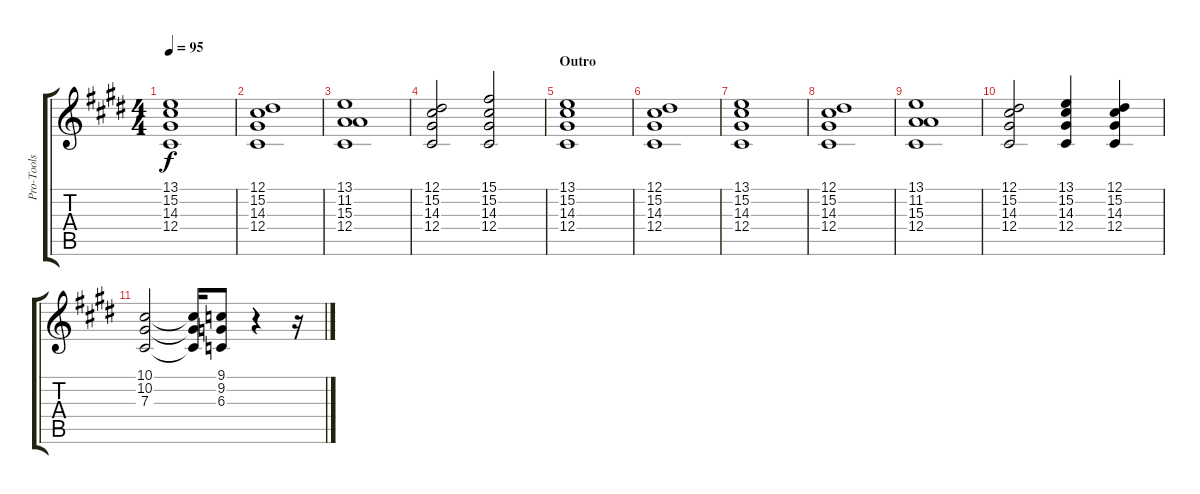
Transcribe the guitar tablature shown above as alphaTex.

\track ("Pro-Tools" "Pro-Tools") {instrument choiraahs}
\staff {score tabs}
\tuning (Eb4 Bb3 Gb3 Db3 Ab2 Eb2) {hide}
\ts (4 4)
\tempo 95
\clef g2
\ks c#minor
(13.1 15.2 14.3 12.4).1{dy f} |
(12.1 15.2 14.3 12.4).1 |
(13.1 11.2 15.3 12.4).1 |
(12.1 15.2 14.3 12.4).2 (15.1 15.2 14.3 12.4).2 |
\section ("" "Outro")
(13.1 15.2 14.3 12.4).1 |
(12.1 15.2 14.3 12.4).1 |
(13.1 15.2 14.3 12.4).1 |
(12.1 15.2 14.3 12.4).1 |
(13.1 11.2 15.3 12.4).1 |
(12.1 15.2 14.3 12.4).2 (13.1 15.2 14.3 12.4).4 (12.1 15.2 14.3 12.4).4 |
(10.1 10.2 7.3).2 (10.1{t} 10.2{t} 7.3{t}).16 (9.1 9.2 6.3).8 r.4 r.16
